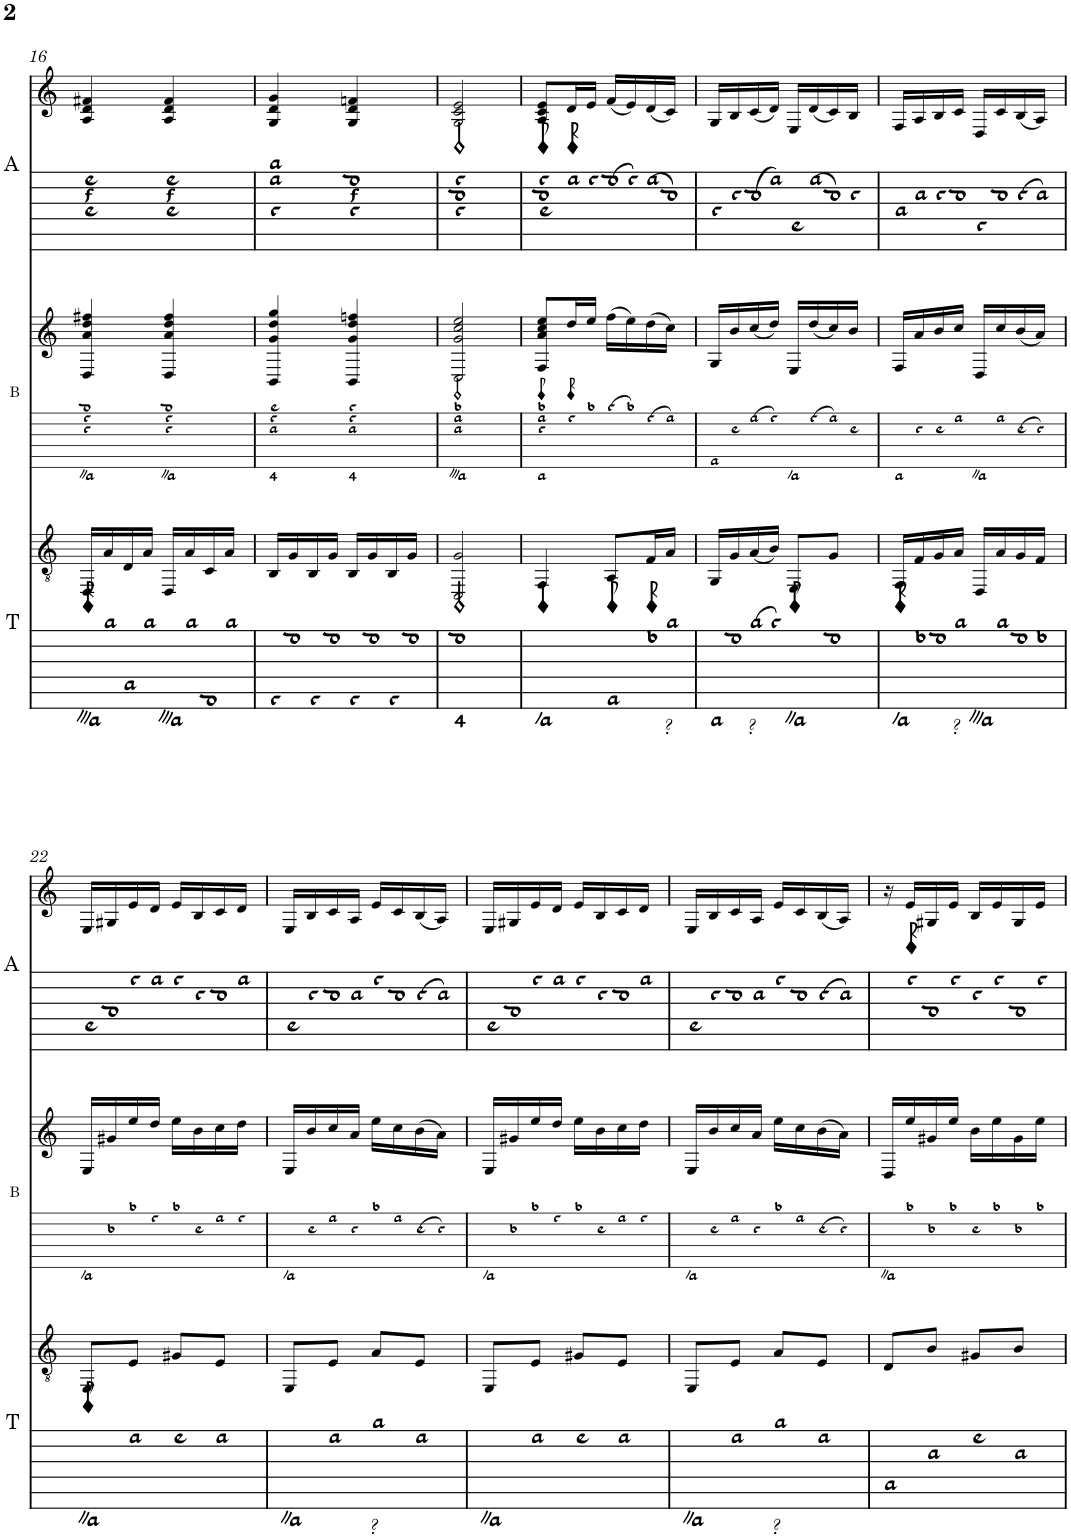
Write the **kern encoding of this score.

**kern	**kern	**kern	**kern	**kern	**kern
*part3	*part3	*part2	*part2	*part1	*part1
*staff6	*staff5	*staff4	*staff3	*staff2	*staff1
*I"T	*	*I"B	*	*I"A	*
*I'T	*	*I'B	*	*I'A	*
!!LO:PB:g=z
*	*clefGv2	*	*clefG2	*	*clefG2
*k[]	*k[]	*k[]	*k[]	*k[]	*k[]
*M2/4	*M2/4	*M2/4	*M2/4	*M2/4	*M2/4
=16	=16	=16	=16	=16	=16
16DDLL	16DD/LL	4D 4a 4dd 4ff#X	4D/ 4a/ 4dd/ 4ff#X/	4A 4d 4f#X	4A/ 4d/ 4f#X/
16AJ	16A/	.	.	.	.
16DL	16D/	.	.	.	.
16AJJ	16A/JJ	.	.	.	.
16DDLL	16DD/LL	4D 4a 4dd 4ff#X	4D/ 4a/ 4dd/ 4ff#/	4A 4d 4f#	4A/ 4d/ 4f#/
16AJ	16A/	.	.	.	.
16CL	16C/	.	.	.	.
16AJJ	16A/JJ	.	.	.	.
=17	=17	=17	=17	=17	=17
16BBLL	16BB/LL	4BB 4g 4dd 4gg	4BB/ 4g/ 4dd/ 4gg/	4G 4d 4g	4G/ 4d/ 4g/
16GJ	16G/	.	.	.	.
16BBL	16BB/	.	.	.	.
16GJJ	16G/JJ	.	.	.	.
16BBLL	16BB/LL	4BB 4g 4dd 4ffn	4BB/ 4g/ 4dd/ 4ffn/	4G 4d 4fn	4G/ 4d/ 4fn/
16GJ	16G/	.	.	.	.
16BBL	16BB/	.	.	.	.
16GJJ	16G/JJ	.	.	.	.
=18	=18	=18	=18	=18	=18
2CC 2G	2CC/ 2G/	2C 2g 2cc 2ee	2C/ 2g/ 2cc/ 2ee/	2G 2c 2e	2G/ 2c/ 2e/
=19	=19	=19	=19	=19	=19
4FF	4FF/	8F\ 8a\ 8cc\ 8ee\L	8F/ 8a/ 8cc/ 8ee/L	8A\ 8c\ 8e\L	8A/ 8c/ 8e/L
.	.	16ddL	16dd/L	16dL	16d/L
.	.	16eeJJ	16ee/JJ	16eJJ	16e/JJ
8AAL	8AA/L	16ffLL	(16ff\LL	16fLL	(16f/LL
.	.	16eeJ	16ee\)	16eJ	16e/)
16FL	16F/L	16ddL	(16dd\	16dL	(16d/
!LO:TX:b:i:t=?	!	!	!	!	!
16AJJ	16A/JJ	16ccJJ	16cc\JJ)	16cJJ	16c/JJ)
=20	=20	=20	=20	=20	=20
16GGLL	16GG/LL	16GLL	16G/LL	16GLL	16G/LL
16GJ	16G/	16bJ	16b/	16BJ	16B/
!LO:TX:b:i:t=?	!	!	!	!	!
16AL	(16A/	16ccL	(16cc/	16cL	(16c/
16BJJ	16B/JJ)	16ddJJ	16dd/JJ)	16dJJ	16d/JJ)
8EEL	8EE/L	16ELL	16E/LL	16ELL	16E/LL
.	.	16ddJ	(16dd/	16dJ	(16d/
8GJ	8G/J	16ccL	16cc/)	16cL	16c/)
.	.	16bJJ	16b/JJ	16BJJ	16B/JJ
=21	=21	=21	=21	=21	=21
16FFLL	16FF/LL	16FLL	16F/LL	16FLL	16F/LL
16FJ	16F/	16aJ	16a/	16AJ	16A/
16GL	16G/	16bL	16b/	16BL	16B/
!LO:TX:b:i:t=?	!	!	!	!	!
16AJJ	16A/JJ	16ccJJ	16cc/JJ	16cJJ	16c/JJ
16DDLL	16DD/LL	16DLL	16D/LL	16DLL	16D/LL
16AJ	16A/	16ccJ	16cc/	16cJ	16c/
16GL	16G/	16bL	(16b/	16BL	(16B/
16FJJ	16F/JJ	16aJJ	16a/JJ)	16AJJ	16A/JJ)
!!LO:LB:g=z
=22	=22	=22	=22	=22	=22
8EEL	8EE/L	16ELL	16E/LL	16ELL	16E/LL
.	.	16g#XJ	16g#X/	16G#XJ	16G#X/
8EJ	8E/J	16eeL	16ee/	16eL	16e/
.	.	16ddJJ	16dd/JJ	16dJJ	16d/JJ
8G#XL	8G#X/L	16eeLL	16ee\LL	16eLL	16e/LL
.	.	16bJ	16b\	16BJ	16B/
8EJ	8E/J	16ccL	16cc\	16cL	16c/
.	.	16ddJJ	16dd\JJ	16dJJ	16d/JJ
=23	=23	=23	=23	=23	=23
8EEL	8EE/L	16ELL	16E/LL	16ELL	16E/LL
.	.	16bJ	16b/	16BJ	16B/
8EJ	8E/J	16ccL	16cc/	16cL	16c/
.	.	16aJJ	16a/JJ	16AJJ	16A/JJ
!LO:TX:b:i:t=?	!	!	!	!	!
8AL	8A/L	16eeLL	16ee\LL	16eLL	16e/LL
.	.	16ccJ	16cc\	16cJ	16c/
8EJ	8E/J	16bL	(16b\	16BL	(16B/
.	.	16aJJ	16a\JJ)	16AJJ	16A/JJ)
=24	=24	=24	=24	=24	=24
8EEL	8EE/L	16ELL	16E/LL	16ELL	16E/LL
.	.	16g#XJ	16g#X/	16G#XJ	16G#X/
8EJ	8E/J	16eeL	16ee/	16eL	16e/
.	.	16ddJJ	16dd/JJ	16dJJ	16d/JJ
8G#XL	8G#X/L	16eeLL	16ee\LL	16eLL	16e/LL
.	.	16bJ	16b\	16BJ	16B/
8EJ	8E/J	16ccL	16cc\	16cL	16c/
.	.	16ddJJ	16dd\JJ	16dJJ	16d/JJ
=25	=25	=25	=25	=25	=25
8EEL	8EE/L	16ELL	16E/LL	16ELL	16E/LL
.	.	16bJ	16b/	16BJ	16B/
8EJ	8E/J	16ccL	16cc/	16cL	16c/
.	.	16aJJ	16a/JJ	16AJJ	16A/JJ
!LO:TX:b:i:t=?	!	!	!	!	!
8AL	8A/L	16eeLL	16ee\LL	16eLL	16e/LL
.	.	16ccJ	16cc\	16cJ	16c/
8EJ	8E/J	16bL	(16b\	16BL	(16B/
.	.	16aJJ	16a\JJ)	16AJJ	16A/JJ)
=26	=26	=26	=26	=26	=26
8DL	8D/L	16DLL	16D/LL	16r	16r
.	.	16eeJ	16ee/	16eLL	16e/LL
8BJ	8B/J	16g#XL	16g#X/	16G#X	16G#X/
.	.	16eeJJ	16ee/JJ	16eJJ	16e/JJ
8G#XL	8G#X/L	16bLL	16b\LL	16BLL	16B/LL
.	.	16eeJ	16ee\	16eJ	16e/
8BJ	8B/J	16g#L	16g#\	16G#L	16G#/
.	.	16eeJJ	16ee\JJ	16eJJ	16e/JJ
=	=	=	=	=	=
*-	*-	*-	*-	*-	*-
